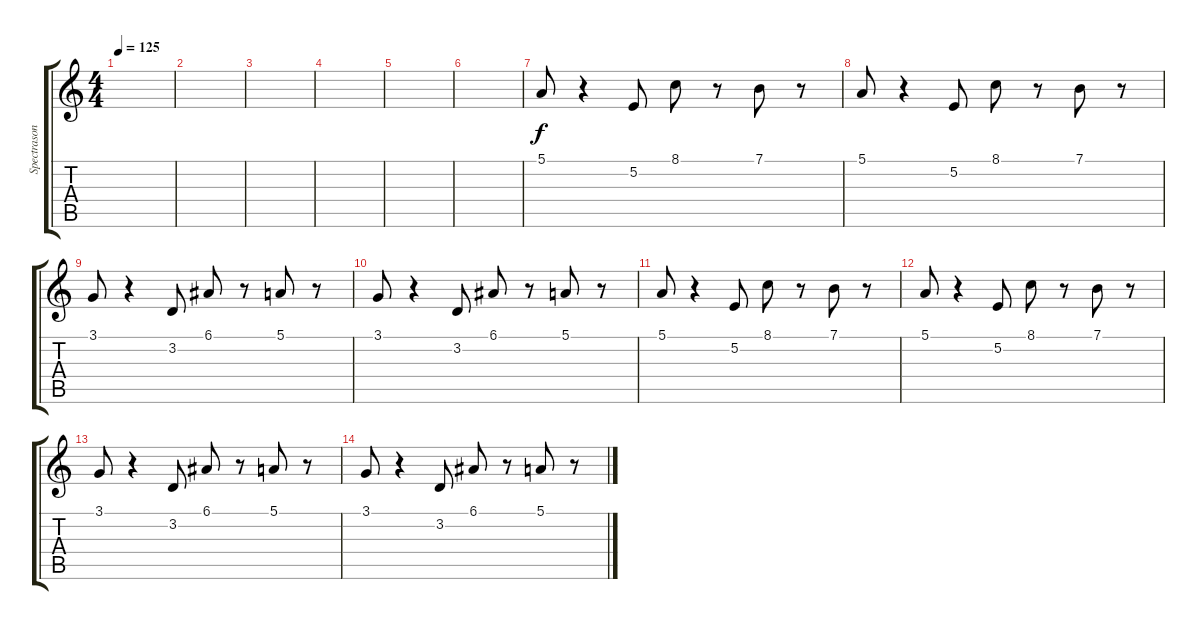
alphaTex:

\track ("Spectrasonics Omnisphere" "Spectrason") {instrument lead8bassandlead}
\staff {score tabs}
\tuning (E4 B3 G3 D3 A2 E2) {hide}
\ts (4 4)
\tempo 125
\clef g2
\ks c
|
|
|
|
|
|
5.1.8 r.4 5.2.8 8.1.8 r.8 7.1.8 r.8 |
5.1.8 r.4 5.2.8 8.1.8 r.8 7.1.8 r.8 |
3.1.8 r.4 3.2.8 6.1.8 r.8 5.1.8 r.8 |
3.1.8 r.4 3.2.8 6.1.8 r.8 5.1.8 r.8 |
5.1.8 r.4 5.2.8 8.1.8 r.8 7.1.8 r.8 |
5.1.8 r.4 5.2.8 8.1.8 r.8 7.1.8 r.8 |
3.1.8 r.4 3.2.8 6.1.8 r.8 5.1.8 r.8 |
3.1.8 r.4 3.2.8 6.1.8 r.8 5.1.8 r.8
